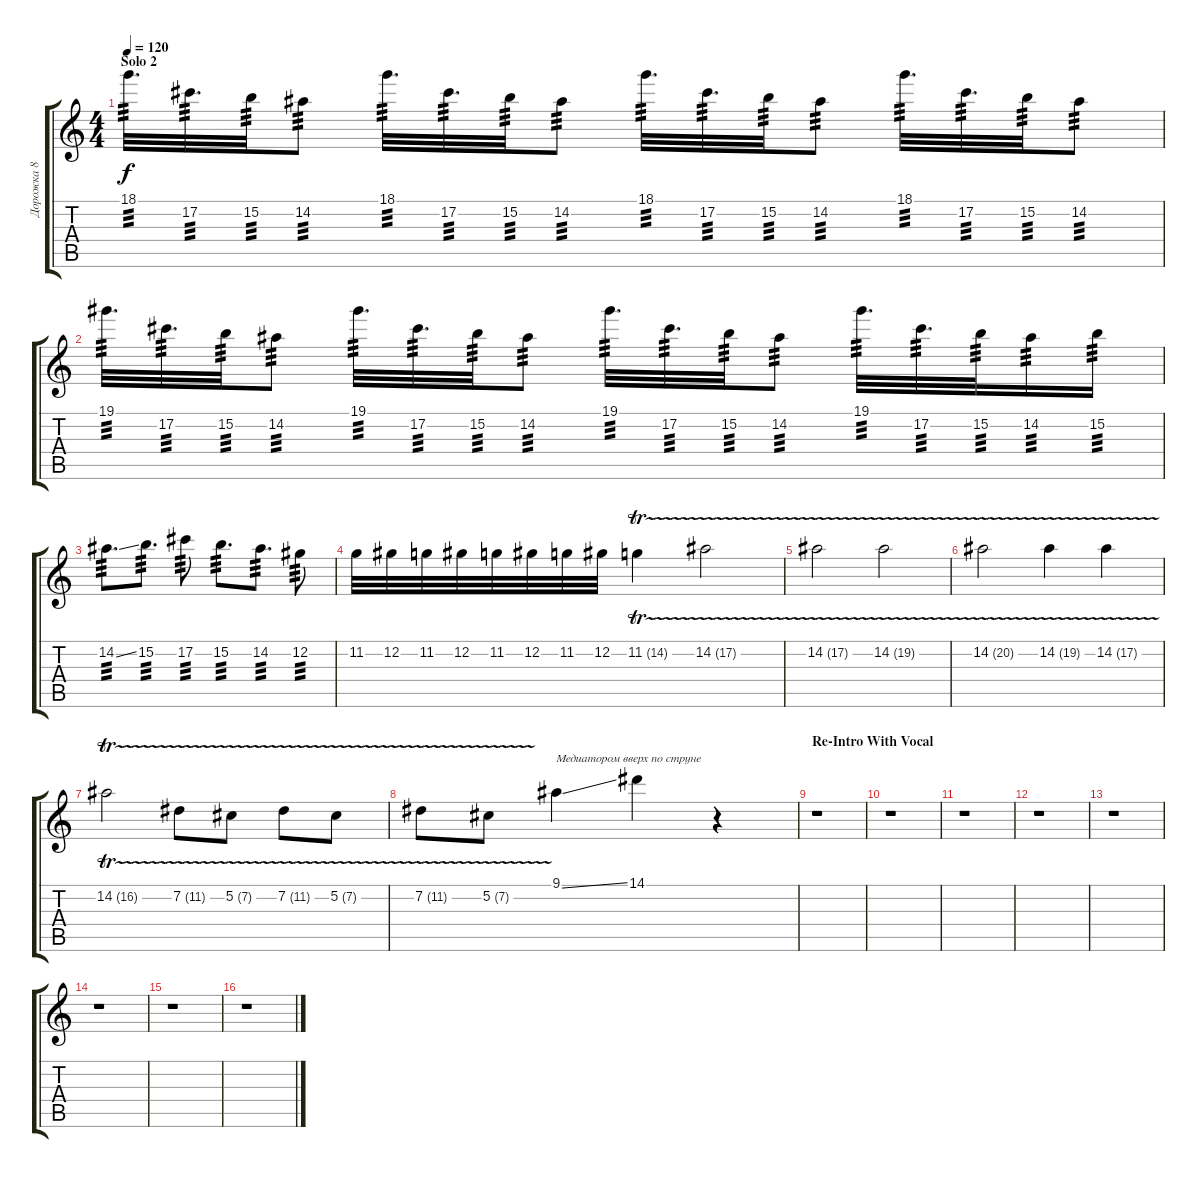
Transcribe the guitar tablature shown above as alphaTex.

\track ("Дорожка 8" "Дорожка 8") {instrument distortionguitar}
\staff {score tabs}
\tuning (Db4 Ab3 E3 B2 Gb2 B1) {hide}
\ts (4 4)
\section ("" "Solo 2")
\tempo 120
\clef g2
\ks c
18.1.32{d tp 3 dy f} 17.2.32{d tp 3} 15.2.32{tp 3} 14.2.8{tp 3} 18.1.32{d tp 3} 17.2.32{d tp 3} 15.2.32{tp 3} 14.2.8{tp 3} 18.1.32{d tp 3} 17.2.32{d tp 3} 15.2.32{tp 3} 14.2.8{tp 3} 18.1.32{d tp 3} 17.2.32{d tp 3} 15.2.32{tp 3} 14.2.8{tp 3} |
19.1.32{d tp 3} 17.2.32{d tp 3} 15.2.32{tp 3} 14.2.8{tp 3} 19.1.32{d tp 3} 17.2.32{d tp 3} 15.2.32{tp 3} 14.2.8{tp 3} 19.1.32{d tp 3} 17.2.32{d tp 3} 15.2.32{tp 3} 14.2.8{tp 3} 19.1.32{d tp 3} 17.2.32{d tp 3} 15.2.32{tp 3} 14.2.16{tp 3} 15.2.16{tp 3} |
14.2{ss}.8{d tp 3} 15.2.8{d tp 3} 17.2.8{tp 3} 15.2.8{d tp 3} 14.2.8{d tp 3} 12.2.8{tp 3} |
11.2.32 12.2.32 11.2.32 12.2.32 11.2.32 12.2.32 11.2.32 12.2.32 11.2{tr (14 32)}.4 14.2{tr (17 32)}.2 |
14.2{tr (17 32)}.2 14.2{tr (19 32)}.2 |
14.2{tr (20 32)}.2 14.2{tr (19 32)}.4 14.2{tr (17 32)}.4 |
14.2{tr (16 32)}.2 7.2{tr (11 32)}.8 5.2{tr (7 32)}.8 7.2{tr (11 32)}.8 5.2{tr (7 32)}.8 |
7.2{tr (11 32)}.8 5.2{tr (7 32)}.8 9.1{ss}.4{txt "Медиатором вверх по струне"} 14.1.4 r.4 |
\section ("" "Re-Intro With Vocal")
r.1 |
r.1 |
r.1 |
r.1 |
r.1 |
r.1 |
r.1 |
r.1
